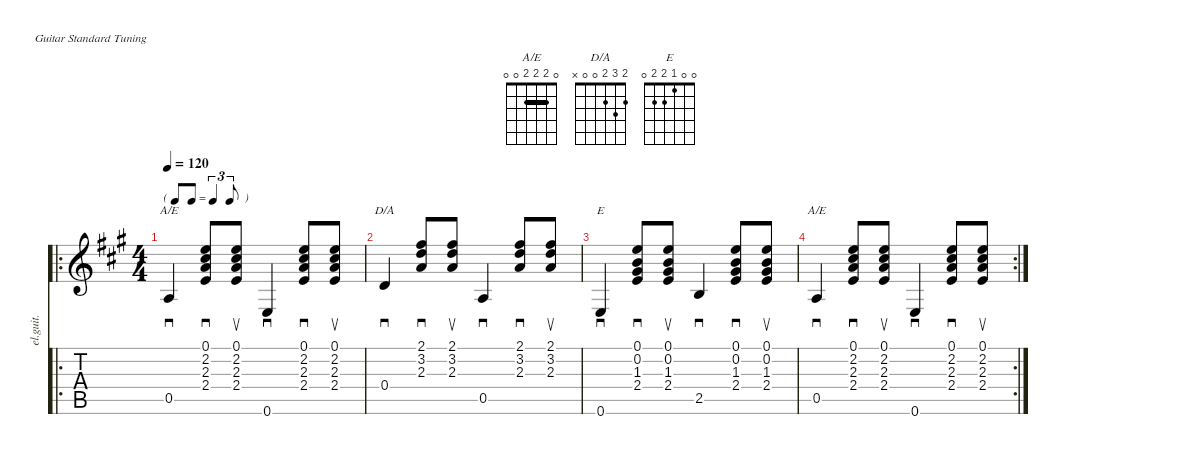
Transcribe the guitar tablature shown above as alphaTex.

\defaultSystemsLayout 4
\hideDynamics
\bracketExtendMode nobrackets
\track ("Clean Guitar" "el.guit.") {defaultSystemsLayout 4 instrument electricguitarclean}
\staff {score tabs}
\tuning (E4 B3 G3 D3 A2 E2)
\chord ("A/E" 0 2 2 2 0 0) {showfingering false barre (2 2)}
\chord ("D/A" 2 3 2 0 0 x) {showfingering false}
\chord ("E" 0 0 1 2 2 0) {showfingering false}
\ro
\ts (4 4)
\beaming (8 4 4)
\tf triplet8th
\tempo 120
\clef g2
\ks a
0.5{acc forcenatural}.4{sd ch "A/E" dy mf instrument electricguitarclean beam Up} (2.4{acc forcenatural} 2.3{acc forcenatural} 2.2{acc #} 0.1{acc forcenatural}).8{sd beam Up} (2.4{acc forcenatural} 2.3{acc forcenatural} 2.2{acc #} 0.1{acc forcenatural}).8{su beam Up} 0.6{acc forcenatural}.4{sd beam Up} (2.4{acc forcenatural} 2.3{acc forcenatural} 2.2{acc #} 0.1{acc forcenatural}).8{sd beam Up} (2.4{acc forcenatural} 2.3{acc forcenatural} 2.2{acc #} 0.1{acc forcenatural}).8{su beam Up} |
0.4{acc forcenatural}.4{sd ch "D/A" beam Up} (2.3{acc forcenatural} 3.2{acc forcenatural} 2.1{acc #}).8{sd beam Up} (2.3{acc forcenatural} 3.2{acc forcenatural} 2.1{acc #}).8{su beam Up} 0.5{acc forcenatural}.4{sd beam Up} (2.3{acc forcenatural} 3.2{acc forcenatural} 2.1{acc #}).8{sd beam Up} (2.3{acc forcenatural} 3.2{acc forcenatural} 2.1{acc #}).8{su beam Up} |
0.6{acc forcenatural}.4{sd ch "E" beam Up} (2.4{acc forcenatural} 1.3{acc #} 0.2{acc forcenatural} 0.1{acc forcenatural}).8{sd beam Up} (2.4{acc forcenatural} 1.3{acc #} 0.2{acc forcenatural} 0.1{acc forcenatural}).8{su beam Up} 2.5{acc forcenatural}.4{sd beam Up} (2.4{acc forcenatural} 1.3{acc #} 0.2{acc forcenatural} 0.1{acc forcenatural}).8{sd beam Up} (2.4{acc forcenatural} 1.3{acc #} 0.2{acc forcenatural} 0.1{acc forcenatural}).8{su beam Up} |
\rc 2
0.5{acc forcenatural}.4{sd ch "A/E" beam Up} (2.4{acc forcenatural} 2.3{acc forcenatural} 2.2{acc #} 0.1{acc forcenatural}).8{sd beam Up} (2.4{acc forcenatural} 2.3{acc forcenatural} 2.2{acc #} 0.1{acc forcenatural}).8{su beam Up} 0.6{acc forcenatural}.4{sd beam Up} (2.4{acc forcenatural} 2.3{acc forcenatural} 2.2{acc #} 0.1{acc forcenatural}).8{sd beam Up} (2.4{acc forcenatural} 2.3{acc forcenatural} 2.2{acc #} 0.1{acc forcenatural}).8{su beam Up}
